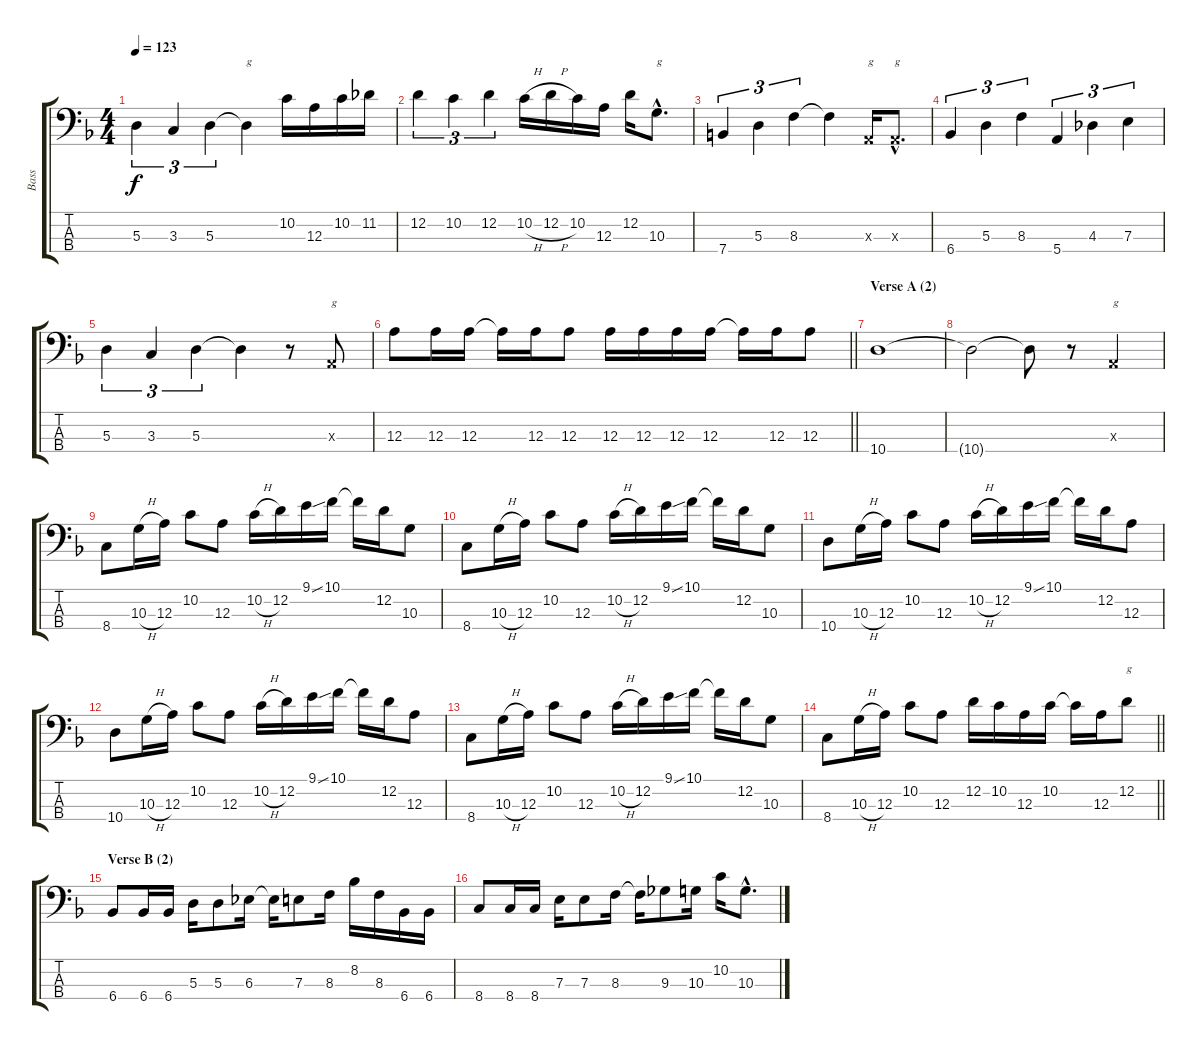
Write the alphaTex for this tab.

\track ("Bass" "Bass") {instrument electricbassfinger}
\staff {score tabs}
\tuning (G2 D2 A1 E1) {hide}
\ts (4 4)
\tempo 123
\clef f4
\ks dminor
5.3.4{tu (3 2) dy f} 3.3.4{tu (3 2)} 5.3.4{tu (3 2)} 5.3{t}.4{txt "g"} 10.2.16 12.3.16 10.2.16 11.2.16 |
12.2.4{tu (3 2)} 10.2.4{tu (3 2)} 12.2.4{tu (3 2)} 10.2{h}.16 12.2{h}.16 10.2.16 12.3.16 12.2.16 10.3{hac}.8{d txt "g"} |
7.4.4{tu (3 2)} 5.3.4{tu (3 2)} 8.3.4{tu (3 2)} 8.3{t}.4 0.3{x}.16{txt "g"} 0.3{hac x}.8{d txt "g"} |
6.4.4{tu (3 2)} 5.3.4{tu (3 2)} 8.3.4{tu (3 2)} 5.4.4{tu (3 2)} 4.3.4{tu (3 2)} 7.3.4{tu (3 2)} |
5.3.4{tu (3 2)} 3.3.4{tu (3 2)} 5.3.4{tu (3 2)} 5.3{t}.4 r.8 0.3{x}.8{txt "g"} |
\barLineRight lightlight
12.3.8 12.3.16 12.3.16 12.3{t}.16 12.3.16 12.3.8 12.3.16 12.3.16 12.3.16 12.3.16 12.3{t}.16 12.3.16 12.3.8 |
\section ("" "Verse A (2)")
10.4.1 |
10.4{t}.2 10.4{t}.8 r.8 0.3{x}.4{txt "g"} |
8.4.8 10.3{h}.16 12.3.16 10.2.8 12.3.8 10.2{h}.16 12.2.16 9.1{ss}.16 10.1.16 10.1{t}.16 12.2.16 10.3.8 |
8.4.8 10.3{h}.16 12.3.16 10.2.8 12.3.8 10.2{h}.16 12.2.16 9.1{ss}.16 10.1.16 10.1{t}.16 12.2.16 10.3.8 |
10.4.8 10.3{h}.16 12.3.16 10.2.8 12.3.8 10.2{h}.16 12.2.16 9.1{ss}.16 10.1.16 10.1{t}.16 12.2.16 12.3.8 |
10.4.8 10.3{h}.16 12.3.16 10.2.8 12.3.8 10.2{h}.16 12.2.16 9.1{ss}.16 10.1.16 10.1{t}.16 12.2.16 12.3.8 |
8.4.8 10.3{h}.16 12.3.16 10.2.8 12.3.8 10.2{h}.16 12.2.16 9.1{ss}.16 10.1.16 10.1{t}.16 12.2.16 10.3.8 |
\barLineRight lightlight
8.4.8 10.3{h}.16 12.3.16 10.2.8 12.3.8 12.2.16 10.2.16 12.3.16 10.2.16 10.2{t}.16 12.3.16 12.2.8{txt "g"} |
\section ("" "Verse B (2)")
6.4.8 6.4.16 6.4.16 5.3.16 5.3.8 6.3.16 6.3{t}.16 7.3.8 8.3.16 8.2.16 8.3.16 6.4.16 6.4.16 |
8.4.8 8.4.16 8.4.16 7.3.16 7.3.8 8.3.16 8.3{t}.16 9.3.8 10.3.16 10.2.16 10.3{hac}.8{d}
